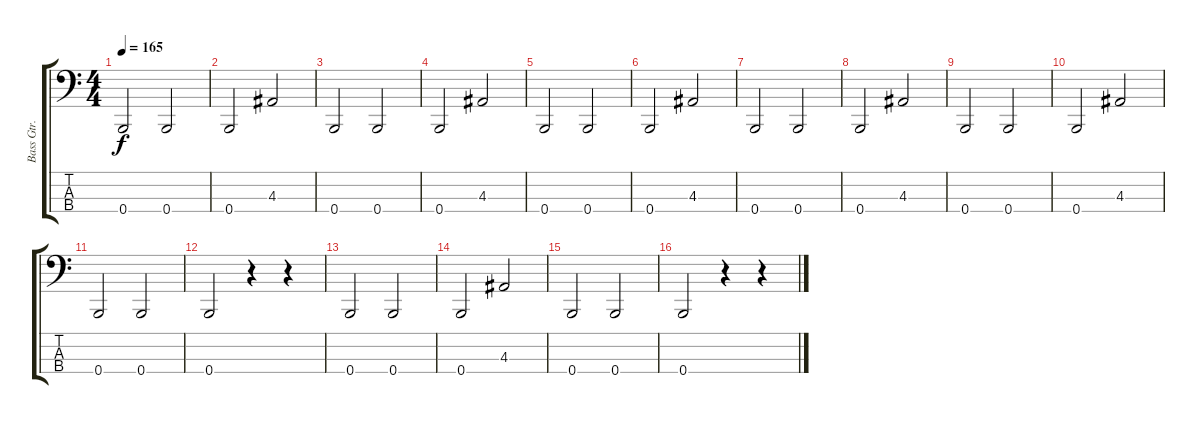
\track ("Bass Gtr." "Bass Gtr.") {instrument electricbasspick}
\staff {score tabs}
\tuning (E2 B1 Gb1 B0) {hide}
\ts (4 4)
\tempo 165
\clef f4
\ks c
0.4.2{dy f instrument electricbasspick} 0.4.2 |
0.4.2 4.3.2 |
0.4.2 0.4.2 |
0.4.2 4.3.2 |
0.4.2 0.4.2 |
0.4.2 4.3.2 |
0.4.2 0.4.2 |
0.4.2 4.3.2 |
0.4.2 0.4.2 |
0.4.2 4.3.2 |
0.4.2 0.4.2 |
0.4.2 r.4 r.4 |
0.4.2 0.4.2 |
0.4.2 4.3.2 |
0.4.2 0.4.2 |
0.4.2 r.4 r.4
